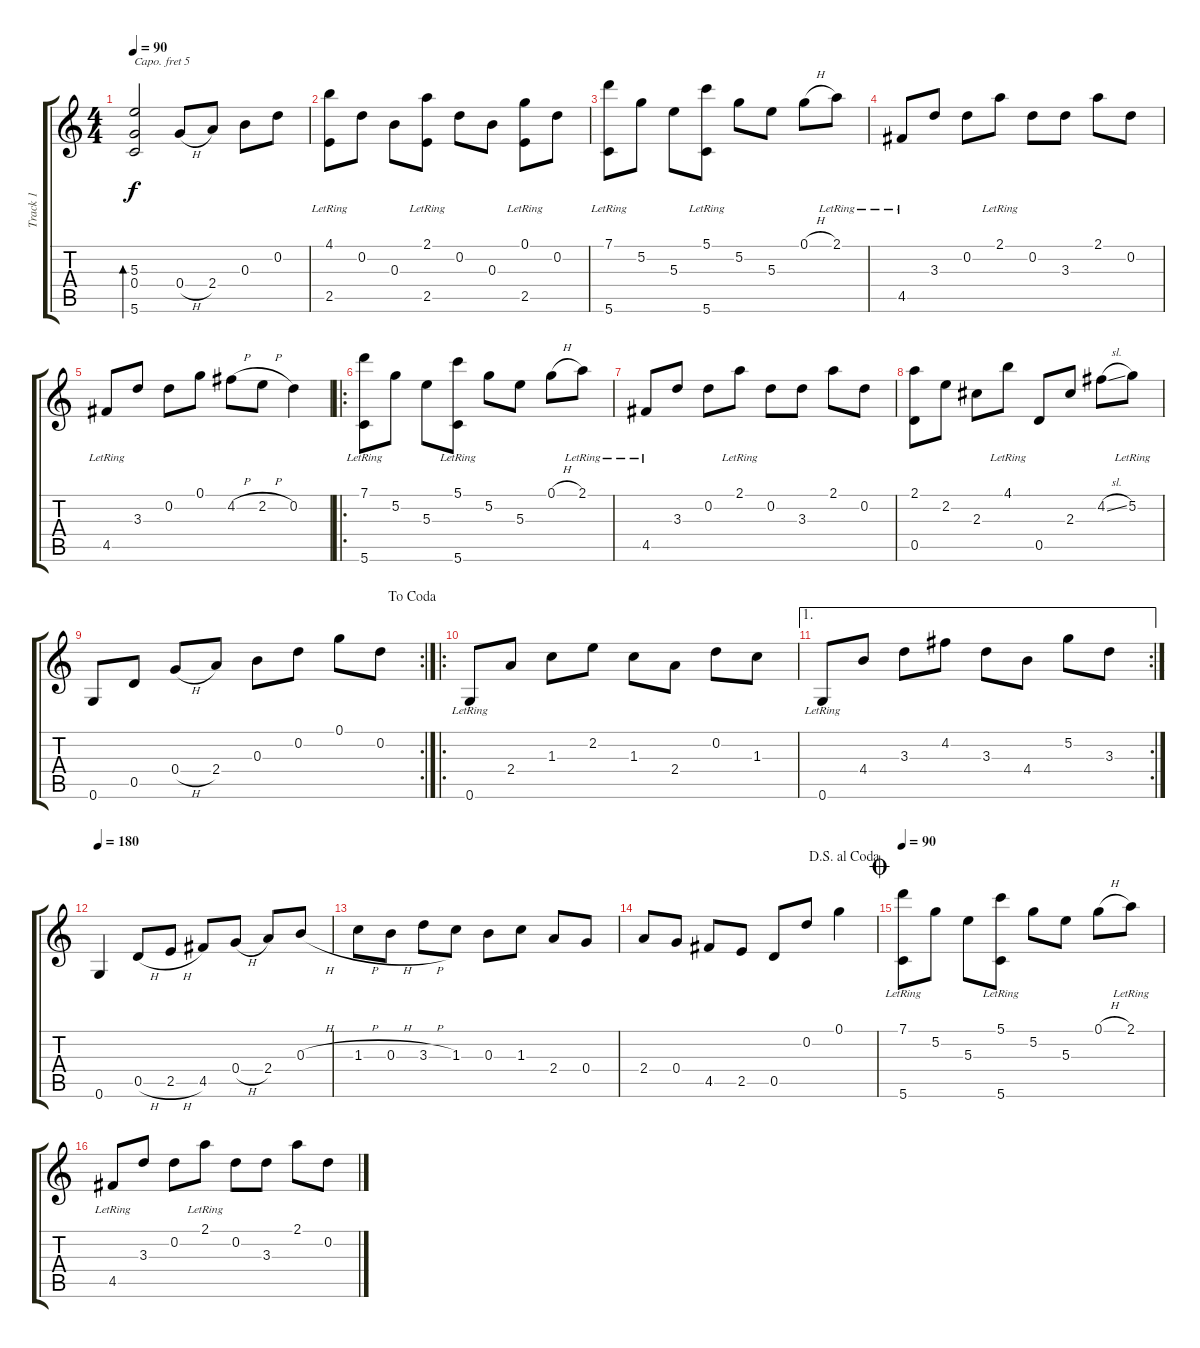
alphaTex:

\track ("Track 1" "Track 1") {instrument acousticguitarsteel}
\staff {score tabs}
\capo 5
\tuning (D4 A3 Gb3 D3 A2 D2) {hide}
\ts (4 4)
\tempo 90
\clef g2
\ks c
(5.3 0.4 5.6).2{bd 240 dy f} 0.4{h}.8 2.4.8 0.3.8 0.2.8 |
(4.1{lr} 2.5).8 0.2.8 0.3.8 (2.1{lr} 2.5).8 0.2.8 0.3.8 (0.1{lr} 2.5).8 0.2.8 |
(7.1{lr} 5.6).8 5.2.8 5.3.8 (5.1{lr} 5.6).8 5.2.8 5.3.8 0.1{h}.8 2.1{lr}.8 |
4.5{lr}.8 3.3.8 0.2.8 2.1{lr}.8 0.2.8 3.3.8 2.1.8 0.2.8 |
4.5{lr}.8 3.3.8 0.2.8 0.1.8 4.2{h}.8 2.2{h}.8 0.2.4 |
\ro
(7.1{lr} 5.6).8 5.2.8 5.3.8 (5.1{lr} 5.6).8 5.2.8 5.3.8 0.1{h}.8 2.1{lr}.8 |
4.5{lr}.8 3.3.8 0.2.8 2.1{lr}.8 0.2.8 3.3.8 2.1.8 0.2.8 |
(2.1 0.5).8 2.2.8 2.3.8 4.1{lr}.8 0.5.8 2.3.8 4.2{sl}.8 5.2{lr}.8 |
\rc 2
\jump dacoda
0.6.8 0.5.8 0.4{h}.8 2.4.8 0.3.8 0.2.8 0.1.8 0.2.8 |
\ro
0.6{lr}.8 2.4.8 1.3.8 2.2.8 1.3.8 2.4.8 0.2.8 1.3.8 |
\ae 1
\rc 2
0.6{lr}.8 4.4.8 3.3.8 4.2.8 3.3.8 4.4.8 5.2.8 3.3.8 |
\tempo 180
0.6.4 0.5{h}.8 2.5{h}.8 4.5.8 0.4{h}.8 2.4.8 0.3{h}.8 |
1.3{h}.8 0.3{h}.8 3.3{h}.8 1.3.8 0.3.8 1.3.8 2.4.8 0.4.8 |
\jump dalsegnoalcoda
2.4.8 0.4.8 4.5.8 2.5.8 0.5.8 0.2.8 0.1.4 |
\jump coda
\tempo 90
(7.1{lr} 5.6).8 5.2.8 5.3.8 (5.1{lr} 5.6).8 5.2.8 5.3.8 0.1{h}.8 2.1{lr}.8 |
4.5{lr}.8 3.3.8 0.2.8 2.1{lr}.8 0.2.8 3.3.8 2.1.8 0.2.8
